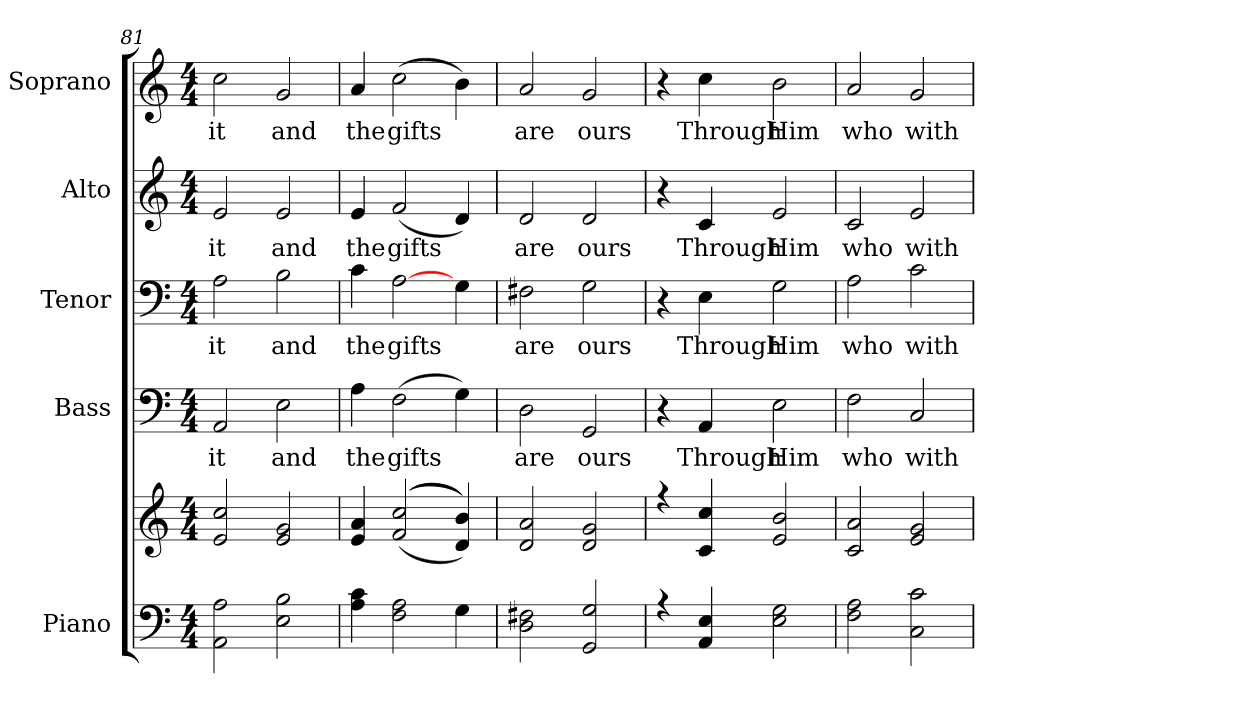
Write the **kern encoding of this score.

**kern	**kern	**kern	**text	**kern	**text	**kern	**text	**kern	**text
*part5	*part5	*part4	*part4	*part3	*part3	*part2	*part2	*part1	*part1
*staff6	*staff5	*staff4	*staff4	*staff3	*staff3	*staff2	*staff2	*staff1	*staff1
*I"Piano	*	*I"Bass	*	*I"Tenor	*	*I"Alto	*	*I"Soprano	*
*I'Pno.	*	*I'B.	*	*I'T.	*	*I'A.	*	*I'Pno.	*
*clefF4	*clefG2	*clefF4	*	*clefF4	*	*clefG2	*	*clefG2	*
*k[]	*k[]	*k[]	*	*k[]	*	*k[]	*	*k[]	*
*C:	*C:	*C:	*	*C:	*	*C:	*	*C:	*
*M4/4	*M4/4	*M4/4	*	*M4/4	*	*M4/4	*	*M4/4	*
=81	=81	=81	=81	=81	=81	=81	=81	=81	=81
!	!	!	!LO:LY:b:color=#000000	!	!	!	!	!	!
!	!	!	!	!	!LO:LY:b:color=#000000	!	!	!	!
!	!	!	!	!	!	!	!LO:LY:b:color=#000000	!	!
!	!	!	!	!	!	!	!	!	!LO:LY:b:color=#000000
2AAi\ 2Ai	2ei/ 2cci	2AAi/	-it	2Ai\	-it	2ei/	-it	2cci\	-it
!	!	!	!LO:LY:b:color=#000000	!	!	!	!	!	!
!	!	!	!	!	!LO:LY:b:color=#000000	!	!	!	!
!	!	!	!	!	!	!	!LO:LY:b:color=#000000	!	!
!	!	!	!	!	!	!	!	!	!LO:LY:b:color=#000000
2Ei\ 2Bi	2ei/ 2gi	2Ei\	and	2Bi\	and	2ei/	and	2gi/	and
!!LO:PB:g=z
=82	=82	=82	=82	=82	=82	=82	=82	=82	=82
!	!	!	!LO:LY:b:color=#000000	!	!	!	!	!	!
!	!	!	!	!	!LO:LY:b:color=#000000	!	!	!	!
!	!	!	!	!	!	!	!LO:LY:b:color=#000000	!	!
!	!	!	!	!	!	!	!	!	!LO:LY:b:color=#000000
4Ai\ 4ci	4ei/ 4ai	4Ai\	the	4ci\	the	4ei/	the	4ai/	the
!	!	!	!LO:LY:b:color=#000000	!	!	!	!	!	!
!	!	!	!	!	!LO:LY:b:color=#000000	!	!	!	!
!	!	!	!	!	!	!	!LO:LY:b:color=#000000	!	!
!	!	!	!	!	!	!	!	!	!LO:LY:b:color=#000000
2Fi\ 2Ai	(((2fi/ 2cci	(2Fi\	gifts	[>2Ai\	gifts	(2fi/	gifts	(2cci\	gifts
4Gi\	4di/ 4bi)))	4Gi\)	.	4Gi\	.	4di/)	.	4bi\)	.
=83	=83	=83	=83	=83	=83	=83	=83	=83	=83
!	!	!	!LO:LY:b:color=#000000	!	!	!	!	!	!
!	!	!	!	!	!LO:LY:b:color=#000000	!	!	!	!
!	!	!	!	!	!	!	!LO:LY:b:color=#000000	!	!
!	!	!	!	!	!	!	!	!	!LO:LY:b:color=#000000
2Di\ 2F#Xi	2di/ 2ai	2Di\	are	2F#Xi\	are	2di/	are	2ai/	are
!	!	!	!LO:LY:b:color=#000000	!	!	!	!	!	!
!	!	!	!	!	!LO:LY:b:color=#000000	!	!	!	!
!	!	!	!	!	!	!	!LO:LY:b:color=#000000	!	!
!	!	!	!	!	!	!	!	!	!LO:LY:b:color=#000000
2GGi/ 2Gi	2di/ 2gi	2GGi/	ours	2Gi\	ours	2di/	ours	2gi/	ours
!!LO:PB:g=z
=84	=84	=84	=84	=84	=84	=84	=84	=84	=84
*^	*^	*	*	*	*	*	*	*	*
4r	1ryy	4r	1ryy	4r	.	4r	.	4r	.	4r	.
!	!	!	!	!	!LO:LY:b:color=#000000	!	!	!	!	!	!
!	!	!	!	!	!	!	!LO:LY:b:color=#000000	!	!	!	!
!	!	!	!	!	!	!	!	!	!LO:LY:b:color=#000000	!	!
!	!	!	!	!	!	!	!	!	!	!	!LO:LY:b:color=#000000
4AAi/ 4Ei	.	4ci/ 4cci	.	4AAi/	Through	4Ei\	Through	4ci/	Through	4cci\	Through
!	!	!	!	!	!LO:LY:b:color=#000000	!	!	!	!	!	!
!	!	!	!	!	!	!	!LO:LY:b:color=#000000	!	!	!	!
!	!	!	!	!	!	!	!	!	!LO:LY:b:color=#000000	!	!
!	!	!	!	!	!	!	!	!	!	!	!LO:LY:b:color=#000000
2Ei\ 2Gi	.	2ei/ 2bi	.	2Ei\	Him	2Gi\	Him	2ei/	Him	2bi\	Him
=85	=85	=85	=85	=85	=85	=85	=85	=85	=85	=85	=85
!	!	!	!	!	!LO:LY:b:color=#000000	!	!	!	!	!	!
!	!	!	!	!	!	!	!LO:LY:b:color=#000000	!	!	!	!
!	!	!	!	!	!	!	!	!	!LO:LY:b:color=#000000	!	!
!	!	!	!	!	!	!	!	!	!	!	!LO:LY:b:color=#000000
2Fi\ 2Ai	1ryy	2ci/ 2ai	1ryy	2Fi\	who	2Ai\	who	2ci/	who	2ai/	who
!	!	!	!	!	!LO:LY:b:color=#000000	!	!	!	!	!	!
!	!	!	!	!	!	!	!LO:LY:b:color=#000000	!	!	!	!
!	!	!	!	!	!	!	!	!	!LO:LY:b:color=#000000	!	!
!	!	!	!	!	!	!	!	!	!	!	!LO:LY:b:color=#000000
2Ci\ 2ci	.	2ei/ 2gi	.	2Ci/	with	2ci\	with	2ei/	with	2gi/	with
*v	*v	*	*	*	*	*	*	*	*	*	*
*	*v	*v	*	*	*	*	*	*	*	*
=	=	=	=	=	=	=	=	=	=
*-	*-	*-	*-	*-	*-	*-	*-	*-	*-
